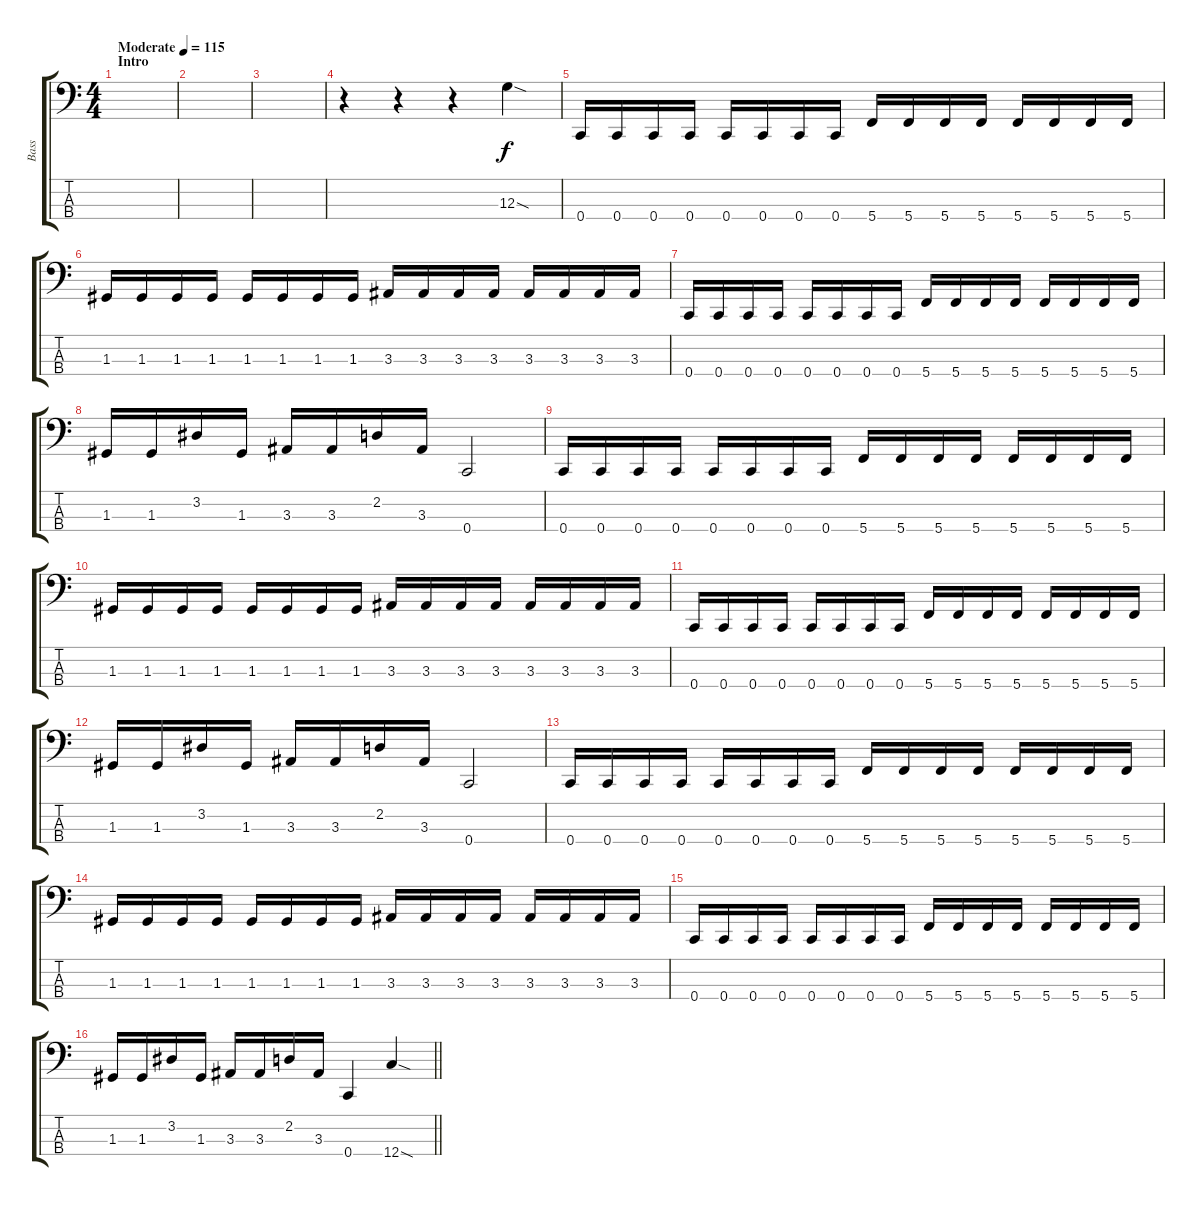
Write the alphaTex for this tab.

\track ("Bass" "Bass") {instrument electricbasspick}
\staff {score tabs}
\tuning (F2 C2 G1 C1) {hide}
\ts (4 4)
\section ("" "Intro")
\tempo (115 "Moderate")
\clef f4
\ks c
|
|
|
r.4 r.4 r.4 12.3{sod}.4 |
0.4.16 0.4.16 0.4.16 0.4.16 0.4.16 0.4.16 0.4.16 0.4.16 5.4.16 5.4.16 5.4.16 5.4.16 5.4.16 5.4.16 5.4.16 5.4.16 |
1.3.16 1.3.16 1.3.16 1.3.16 1.3.16 1.3.16 1.3.16 1.3.16 3.3.16 3.3.16 3.3.16 3.3.16 3.3.16 3.3.16 3.3.16 3.3.16 |
0.4.16 0.4.16 0.4.16 0.4.16 0.4.16 0.4.16 0.4.16 0.4.16 5.4.16 5.4.16 5.4.16 5.4.16 5.4.16 5.4.16 5.4.16 5.4.16 |
1.3.16 1.3.16 3.2.16 1.3.16 3.3.16 3.3.16 2.2.16 3.3.16 0.4.2 |
0.4.16 0.4.16 0.4.16 0.4.16 0.4.16 0.4.16 0.4.16 0.4.16 5.4.16 5.4.16 5.4.16 5.4.16 5.4.16 5.4.16 5.4.16 5.4.16 |
1.3.16 1.3.16 1.3.16 1.3.16 1.3.16 1.3.16 1.3.16 1.3.16 3.3.16 3.3.16 3.3.16 3.3.16 3.3.16 3.3.16 3.3.16 3.3.16 |
0.4.16 0.4.16 0.4.16 0.4.16 0.4.16 0.4.16 0.4.16 0.4.16 5.4.16 5.4.16 5.4.16 5.4.16 5.4.16 5.4.16 5.4.16 5.4.16 |
1.3.16 1.3.16 3.2.16 1.3.16 3.3.16 3.3.16 2.2.16 3.3.16 0.4.2 |
0.4.16 0.4.16 0.4.16 0.4.16 0.4.16 0.4.16 0.4.16 0.4.16 5.4.16 5.4.16 5.4.16 5.4.16 5.4.16 5.4.16 5.4.16 5.4.16 |
1.3.16 1.3.16 1.3.16 1.3.16 1.3.16 1.3.16 1.3.16 1.3.16 3.3.16 3.3.16 3.3.16 3.3.16 3.3.16 3.3.16 3.3.16 3.3.16 |
0.4.16 0.4.16 0.4.16 0.4.16 0.4.16 0.4.16 0.4.16 0.4.16 5.4.16 5.4.16 5.4.16 5.4.16 5.4.16 5.4.16 5.4.16 5.4.16 |
\barLineRight lightlight
1.3.16 1.3.16 3.2.16 1.3.16 3.3.16 3.3.16 2.2.16 3.3.16 0.4.4 12.4{sod}.4
